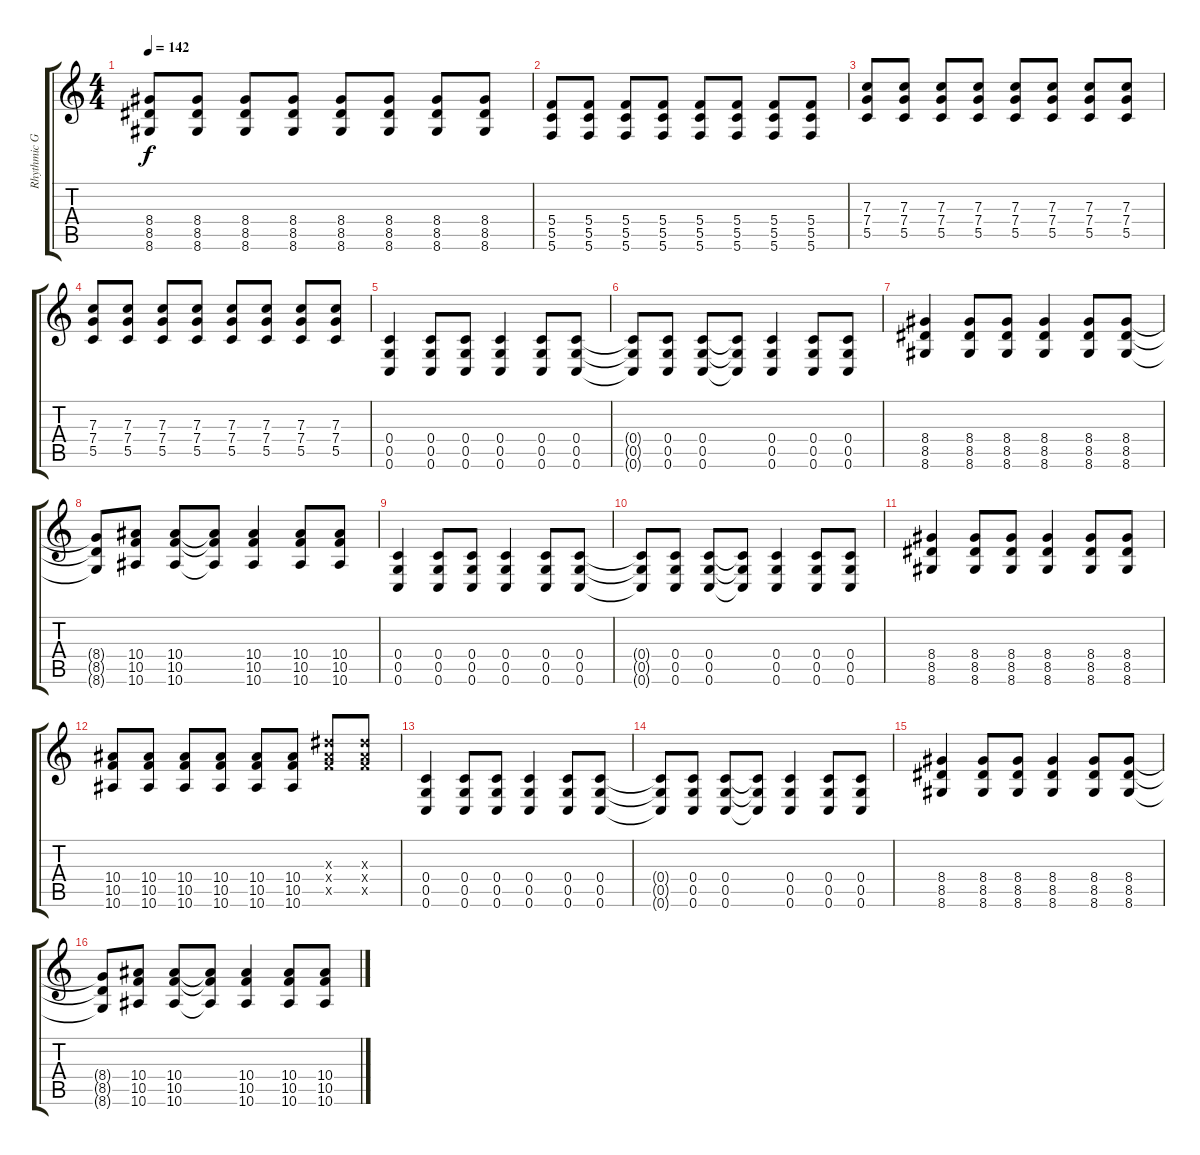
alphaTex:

\track ("Rhythmic Guitar" "Rhythmic G") {instrument distortionguitar}
\staff {score tabs}
\tuning (D4 A3 F3 C3 G2 C2) {hide}
\ts (4 4)
\tempo 142
\clef g2
\ks c
(8.4 8.5 8.6).8{dy f} (8.4 8.5 8.6).8 (8.4 8.5 8.6).8 (8.4 8.5 8.6).8 (8.4 8.5 8.6).8 (8.4 8.5 8.6).8 (8.4 8.5 8.6).8 (8.4 8.5 8.6).8 |
(5.4 5.5 5.6).8 (5.4 5.5 5.6).8 (5.4 5.5 5.6).8 (5.4 5.5 5.6).8 (5.4 5.5 5.6).8 (5.4 5.5 5.6).8 (5.4 5.5 5.6).8 (5.4 5.5 5.6).8 |
(7.3 7.4 5.5).8 (7.3 7.4 5.5).8 (7.3 7.4 5.5).8 (7.3 7.4 5.5).8 (7.3 7.4 5.5).8 (7.3 7.4 5.5).8 (7.3 7.4 5.5).8 (7.3 7.4 5.5).8 |
(7.3 7.4 5.5).8 (7.3 7.4 5.5).8 (7.3 7.4 5.5).8 (7.3 7.4 5.5).8 (7.3 7.4 5.5).8 (7.3 7.4 5.5).8 (7.3 7.4 5.5).8 (7.3 7.4 5.5).8 |
(0.4 0.5 0.6).4{instrument distortionguitar} (0.4 0.5 0.6).8 (0.4 0.5 0.6).8 (0.4 0.5 0.6).4 (0.4 0.5 0.6).8 (0.4 0.5 0.6).8 |
(0.4{t} 0.5{t} 0.6{t}).8 (0.4 0.5 0.6).8 (0.4 0.5 0.6).8 (0.4{t} 0.5{t} 0.6{t}).8 (0.4 0.5 0.6).4 (0.4 0.5 0.6).8 (0.4 0.5 0.6).8 |
(8.4 8.5 8.6).4 (8.4 8.5 8.6).8 (8.4 8.5 8.6).8 (8.4 8.5 8.6).4 (8.4 8.5 8.6).8 (8.4 8.5 8.6).8 |
(8.4{t} 8.5{t} 8.6{t}).8 (10.4 10.5 10.6).8 (10.4 10.5 10.6).8 (10.4{t} 10.5{t} 10.6{t}).8 (10.4 10.5 10.6).4 (10.4 10.5 10.6).8 (10.4 10.5 10.6).8 |
(0.4 0.5 0.6).4 (0.4 0.5 0.6).8 (0.4 0.5 0.6).8 (0.4 0.5 0.6).4 (0.4 0.5 0.6).8 (0.4 0.5 0.6).8 |
(0.4{t} 0.5{t} 0.6{t}).8 (0.4 0.5 0.6).8 (0.4 0.5 0.6).8 (0.4{t} 0.5{t} 0.6{t}).8 (0.4 0.5 0.6).4 (0.4 0.5 0.6).8 (0.4 0.5 0.6).8 |
(8.4 8.5 8.6).4 (8.4 8.5 8.6).8 (8.4 8.5 8.6).8 (8.4 8.5 8.6).4 (8.4 8.5 8.6).8 (8.4 8.5 8.6).8 |
(10.4 10.5 10.6).8 (10.4 10.5 10.6).8 (10.4 10.5 10.6).8 (10.4 10.5 10.6).8 (10.4 10.5 10.6).8 (10.4 10.5 10.6).8 (10.3{x} 10.4{x} 10.5{x}).8 (10.3{x} 10.4{x} 10.5{x}).8 |
(0.4 0.5 0.6).4 (0.4 0.5 0.6).8 (0.4 0.5 0.6).8 (0.4 0.5 0.6).4 (0.4 0.5 0.6).8 (0.4 0.5 0.6).8 |
(0.4{t} 0.5{t} 0.6{t}).8 (0.4 0.5 0.6).8 (0.4 0.5 0.6).8 (0.4{t} 0.5{t} 0.6{t}).8 (0.4 0.5 0.6).4 (0.4 0.5 0.6).8 (0.4 0.5 0.6).8 |
(8.4 8.5 8.6).4 (8.4 8.5 8.6).8 (8.4 8.5 8.6).8 (8.4 8.5 8.6).4 (8.4 8.5 8.6).8 (8.4 8.5 8.6).8 |
(8.4{t} 8.5{t} 8.6{t}).8 (10.4 10.5 10.6).8 (10.4 10.5 10.6).8 (10.4{t} 10.5{t} 10.6{t}).8 (10.4 10.5 10.6).4 (10.4 10.5 10.6).8 (10.4 10.5 10.6).8
